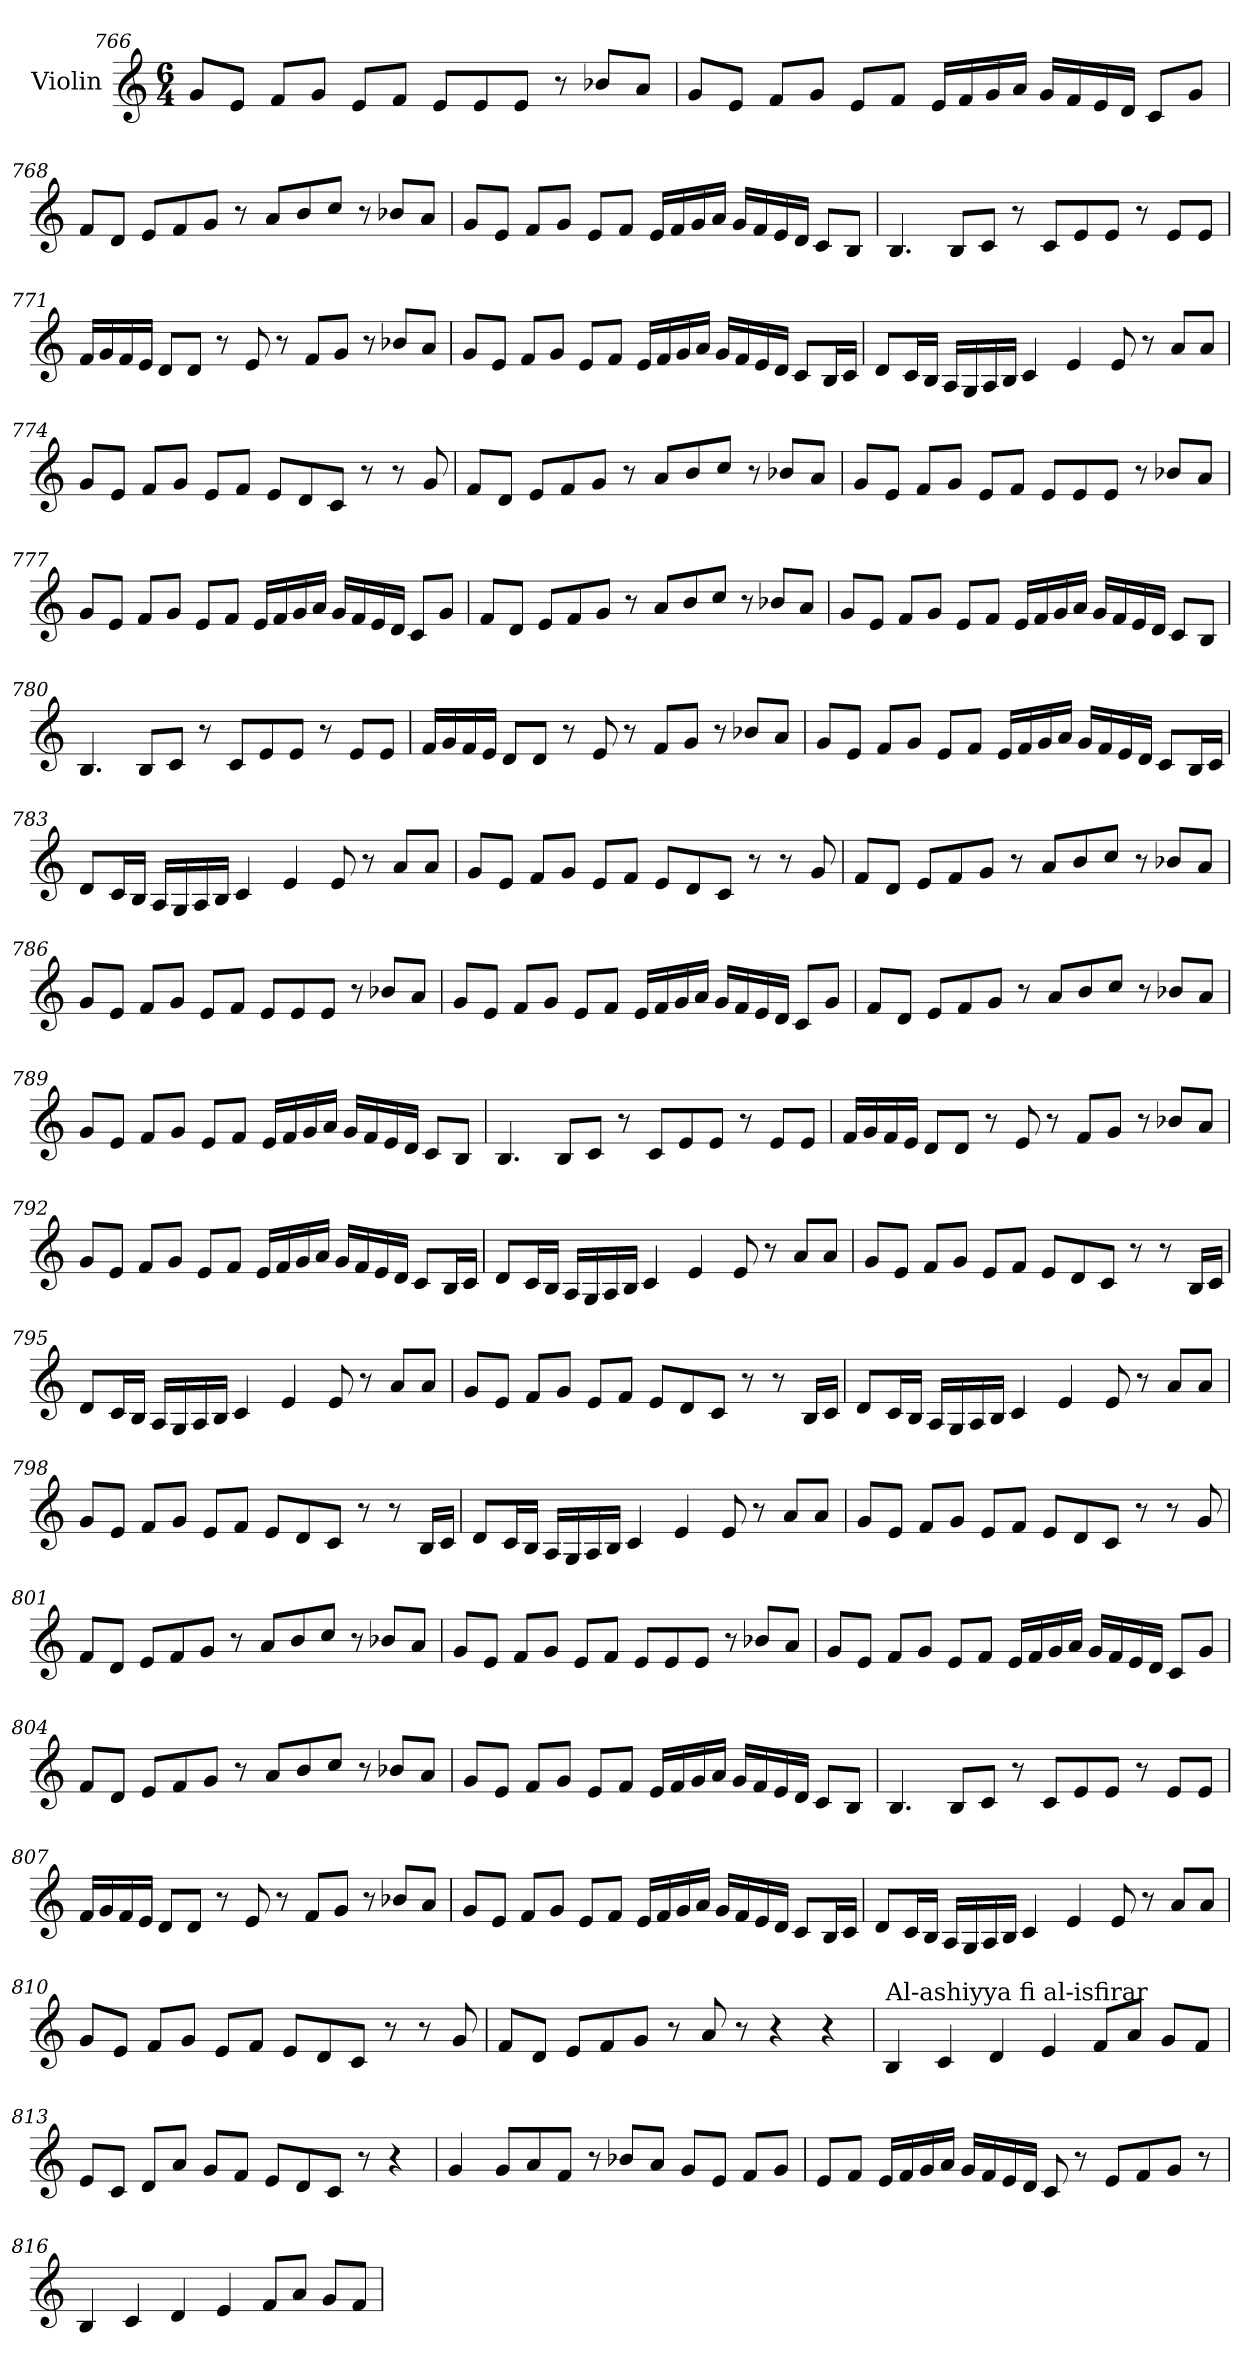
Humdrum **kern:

**kern
*part1
*staff1
*I"Violin
*clefG2
*k[]
*M6/4
=766
8g/L
8e/J
8f/L
8g/J
8e/L
8f/J
8e/L
8e/
8e/J
8r
8b-X/L
8a/J
!!LO:LB:g=z
=767
8g/L
8e/J
8f/L
8g/J
8e/L
8f/J
16e/LL
16f/
16g/
16a/JJ
16g/LL
16f/
16e/
16d/JJ
8c/L
8g/J
=768
8f/L
8d/J
8e/L
8f/
8g/J
8r
8a/L
8b/
8cc/J
8r
8b-X/L
8a/J
!!LO:PB:g=z
=769
8g/L
8e/J
8f/L
8g/J
8e/L
8f/J
16e/LL
16f/
16g/
16a/JJ
16g/LL
16f/
16e/
16d/JJ
8c/L
8B/J
=770
4.B/
8B/L
8c/J
8r
8c/L
8e/
8e/J
8r
8e/L
8e/J
!!LO:LB:g=z
=771
16f/LL
16g/
16f/
16e/JJ
8d/L
8d/J
8r
8e/
8r
8f/L
8g/J
8r
8b-X/L
8a/J
!!LO:PB:g=z
=772
8g/L
8e/J
8f/L
8g/J
8e/L
8f/J
16e/LL
16f/
16g/
16a/JJ
16g/LL
16f/
16e/
16d/JJ
8c/L
16B/L
16c/JJ
=773
8d/L
16c/L
16B/JJ
16A/LL
16G/
16A/
16B/JJ
4c/
4e/
8e/
8r
8a/L
8a/J
!!LO:LB:g=z
=774
8g/L
8e/J
8f/L
8g/J
8e/L
8f/J
8e/L
8d/
8c/J
8r
8r
8g/
=775
8f/L
8d/J
8e/L
8f/
8g/J
8r
8a/L
8b/
8cc/J
8r
8b-X/L
8a/J
=776
8g/L
8e/J
8f/L
8g/J
8e/L
8f/J
8e/L
8e/
8e/J
8r
8b-X/L
8a/J
!!LO:LB:g=z
=777
8g/L
8e/J
8f/L
8g/J
8e/L
8f/J
16e/LL
16f/
16g/
16a/JJ
16g/LL
16f/
16e/
16d/JJ
8c/L
8g/J
=778
8f/L
8d/J
8e/L
8f/
8g/J
8r
8a/L
8b/
8cc/J
8r
8b-X/L
8a/J
!!LO:LB:g=z
=779
8g/L
8e/J
8f/L
8g/J
8e/L
8f/J
16e/LL
16f/
16g/
16a/JJ
16g/LL
16f/
16e/
16d/JJ
8c/L
8B/J
=780
4.B/
8B/L
8c/J
8r
8c/L
8e/
8e/J
8r
8e/L
8e/J
!!LO:LB:g=z
=781
16f/LL
16g/
16f/
16e/JJ
8d/L
8d/J
8r
8e/
8r
8f/L
8g/J
8r
8b-X/L
8a/J
!!LO:LB:g=z
=782
8g/L
8e/J
8f/L
8g/J
8e/L
8f/J
16e/LL
16f/
16g/
16a/JJ
16g/LL
16f/
16e/
16d/JJ
8c/L
16B/L
16c/JJ
=783
8d/L
16c/L
16B/JJ
16A/LL
16G/
16A/
16B/JJ
4c/
4e/
8e/
8r
8a/L
8a/J
!!LO:LB:g=z
=784
8g/L
8e/J
8f/L
8g/J
8e/L
8f/J
8e/L
8d/
8c/J
8r
8r
8g/
=785
8f/L
8d/J
8e/L
8f/
8g/J
8r
8a/L
8b/
8cc/J
8r
8b-X/L
8a/J
=786
8g/L
8e/J
8f/L
8g/J
8e/L
8f/J
8e/L
8e/
8e/J
8r
8b-X/L
8a/J
!!LO:LB:g=z
=787
8g/L
8e/J
8f/L
8g/J
8e/L
8f/J
16e/LL
16f/
16g/
16a/JJ
16g/LL
16f/
16e/
16d/JJ
8c/L
8g/J
=788
8f/L
8d/J
8e/L
8f/
8g/J
8r
8a/L
8b/
8cc/J
8r
8b-X/L
8a/J
!!LO:PB:g=z
=789
8g/L
8e/J
8f/L
8g/J
8e/L
8f/J
16e/LL
16f/
16g/
16a/JJ
16g/LL
16f/
16e/
16d/JJ
8c/L
8B/J
=790
4.B/
8B/L
8c/J
8r
8c/L
8e/
8e/J
8r
8e/L
8e/J
!!LO:LB:g=z
=791
16f/LL
16g/
16f/
16e/JJ
8d/L
8d/J
8r
8e/
8r
8f/L
8g/J
8r
8b-X/L
8a/J
!!LO:PB:g=z
=792
8g/L
8e/J
8f/L
8g/J
8e/L
8f/J
16e/LL
16f/
16g/
16a/JJ
16g/LL
16f/
16e/
16d/JJ
8c/L
16B/L
16c/JJ
=793
8d/L
16c/L
16B/JJ
16A/LL
16G/
16A/
16B/JJ
4c/
4e/
8e/
8r
8a/L
8a/J
!!LO:LB:g=z
=794
8g/L
8e/J
8f/L
8g/J
8e/L
8f/J
8e/L
8d/
8c/J
8r
8r
16B/LL
16c/JJ
=795
8d/L
16c/L
16B/JJ
16A/LL
16G/
16A/
16B/JJ
4c/
4e/
8e/
8r
8a/L
8a/J
!!LO:LB:g=z
=796
8g/L
8e/J
8f/L
8g/J
8e/L
8f/J
8e/L
8d/
8c/J
8r
8r
16B/LL
16c/JJ
=797
8d/L
16c/L
16B/JJ
16A/LL
16G/
16A/
16B/JJ
4c/
4e/
8e/
8r
8a/L
8a/J
!!LO:LB:g=z
=798
8g/L
8e/J
8f/L
8g/J
8e/L
8f/J
8e/L
8d/
8c/J
8r
8r
16B/LL
16c/JJ
=799
8d/L
16c/L
16B/JJ
16A/LL
16G/
16A/
16B/JJ
4c/
4e/
8e/
8r
8a/L
8a/J
!!LO:LB:g=z
=800
8g/L
8e/J
8f/L
8g/J
8e/L
8f/J
8e/L
8d/
8c/J
8r
8r
8g/
!!LO:LB:g=z
=801
8f/L
8d/J
8e/L
8f/
8g/J
8r
8a/L
8b/
8cc/J
8r
8b-X/L
8a/J
=802
8g/L
8e/J
8f/L
8g/J
8e/L
8f/J
8e/L
8e/
8e/J
8r
8b-X/L
8a/J
=803
8g/L
8e/J
8f/L
8g/J
8e/L
8f/J
16e/LL
16f/
16g/
16a/JJ
16g/LL
16f/
16e/
16d/JJ
8c/L
8g/J
!!LO:LB:g=z
=804
8f/L
8d/J
8e/L
8f/
8g/J
8r
8a/L
8b/
8cc/J
8r
8b-X/L
8a/J
=805
8g/L
8e/J
8f/L
8g/J
8e/L
8f/J
16e/LL
16f/
16g/
16a/JJ
16g/LL
16f/
16e/
16d/JJ
8c/L
8B/J
=806
4.B/
8B/L
8c/J
8r
8c/L
8e/
8e/J
8r
8e/L
8e/J
!!LO:LB:g=z
=807
16f/LL
16g/
16f/
16e/JJ
8d/L
8d/J
8r
8e/
8r
8f/L
8g/J
8r
8b-X/L
8a/J
=808
8g/L
8e/J
8f/L
8g/J
8e/L
8f/J
16e/LL
16f/
16g/
16a/JJ
16g/LL
16f/
16e/
16d/JJ
8c/L
16B/L
16c/JJ
!!LO:PB:g=z
=809
8d/L
16c/L
16B/JJ
16A/LL
16G/
16A/
16B/JJ
4c/
4e/
8e/
8r
8a/L
8a/J
=810
8g/L
8e/J
8f/L
8g/J
8e/L
8f/J
8e/L
8d/
8c/J
8r
8r
8g/
=811
8f/L
8d/J
8e/L
8f/
8g/J
8r
8a/
8r
4r
4r
!!LO:PB:g=z
=812
!LO:TX:a:t=Al-ashiyya fi al-isfirar
4B/
4c/
4d/
4e/
8f/L
8a/J
8g/L
8f/J
=813
8e/L
8c/J
8d/L
8a/J
8g/L
8f/J
8e/L
8d/
8c/J
8r
4r
=814
4g/
8g/L
8a/
8f/J
8r
8b-X/L
8a/J
8g/L
8e/J
8f/L
8g/J
!!LO:LB:g=z
=815
8e/L
8f/J
16e/LL
16f/
16g/
16a/JJ
16g/LL
16f/
16e/
16d/JJ
8c/
8r
8e/L
8f/
8g/J
8r
=816
4B/
4c/
4d/
4e/
8f/L
8a/J
8g/L
8f/J
=
*-
